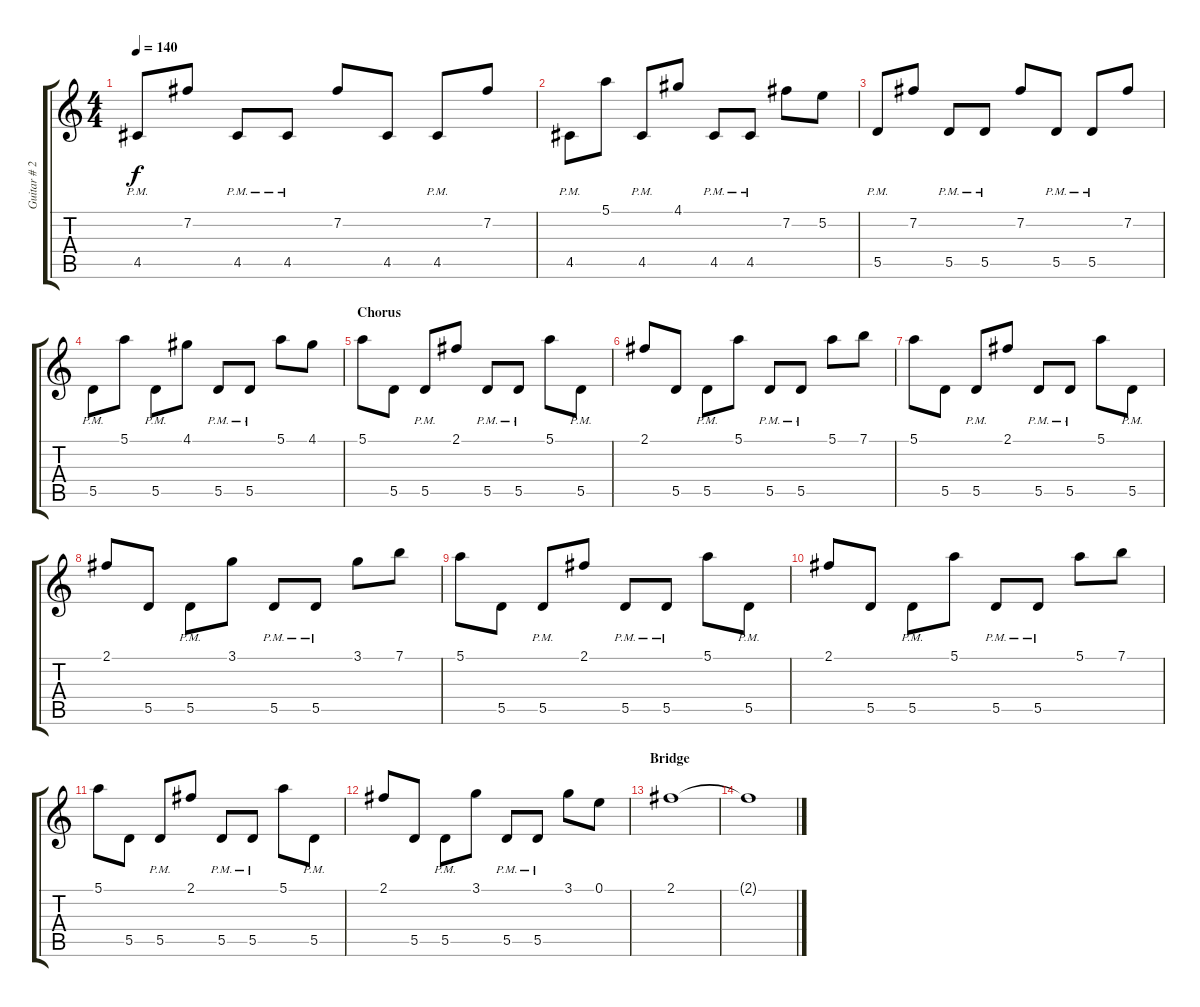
\track ("Guitar # 2 - Lead Guitar" "Guitar # 2") {instrument distortionguitar}
\staff {score tabs}
\tuning (E4 B3 G3 D3 A2 E2) {hide}
\ts (4 4)
\tempo 140
\clef g2
\ks c
4.5{pm}.8{dy f} 7.2.8 4.5{pm}.8 4.5{pm}.8 7.2.8 4.5.8 4.5{pm}.8 7.2.8 |
4.5{pm}.8 5.1.8 4.5{pm}.8 4.1.8 4.5{pm}.8 4.5{pm}.8 7.2.8 5.2.8 |
5.5{pm}.8 7.2.8 5.5{pm}.8 5.5{pm}.8 7.2.8 5.5{pm}.8 5.5{pm}.8 7.2.8 |
5.5{pm}.8 5.1.8 5.5{pm}.8 4.1.8 5.5{pm}.8 5.5{pm}.8 5.1.8 4.1.8 |
\section ("" "Chorus")
5.1.8 5.5.8 5.5{pm}.8 2.1.8 5.5{pm}.8 5.5{pm}.8 5.1.8 5.5{pm}.8 |
2.1.8 5.5.8 5.5{pm}.8 5.1.8 5.5{pm}.8 5.5{pm}.8 5.1.8 7.1.8 |
5.1.8 5.5.8 5.5{pm}.8 2.1.8 5.5{pm}.8 5.5{pm}.8 5.1.8 5.5{pm}.8 |
2.1.8 5.5.8 5.5{pm}.8 3.1.8 5.5{pm}.8 5.5{pm}.8 3.1.8 7.1.8 |
5.1.8 5.5.8 5.5{pm}.8 2.1.8 5.5{pm}.8 5.5{pm}.8 5.1.8 5.5{pm}.8 |
2.1.8 5.5.8 5.5{pm}.8 5.1.8 5.5{pm}.8 5.5{pm}.8 5.1.8 7.1.8 |
5.1.8 5.5.8 5.5{pm}.8 2.1.8 5.5{pm}.8 5.5{pm}.8 5.1.8 5.5{pm}.8 |
2.1.8 5.5.8 5.5{pm}.8 3.1.8 5.5{pm}.8 5.5{pm}.8 3.1.8 0.1.8 |
\section ("" "Bridge")
2.1.1{volume 0 balance 16} |
2.1{t}.1
